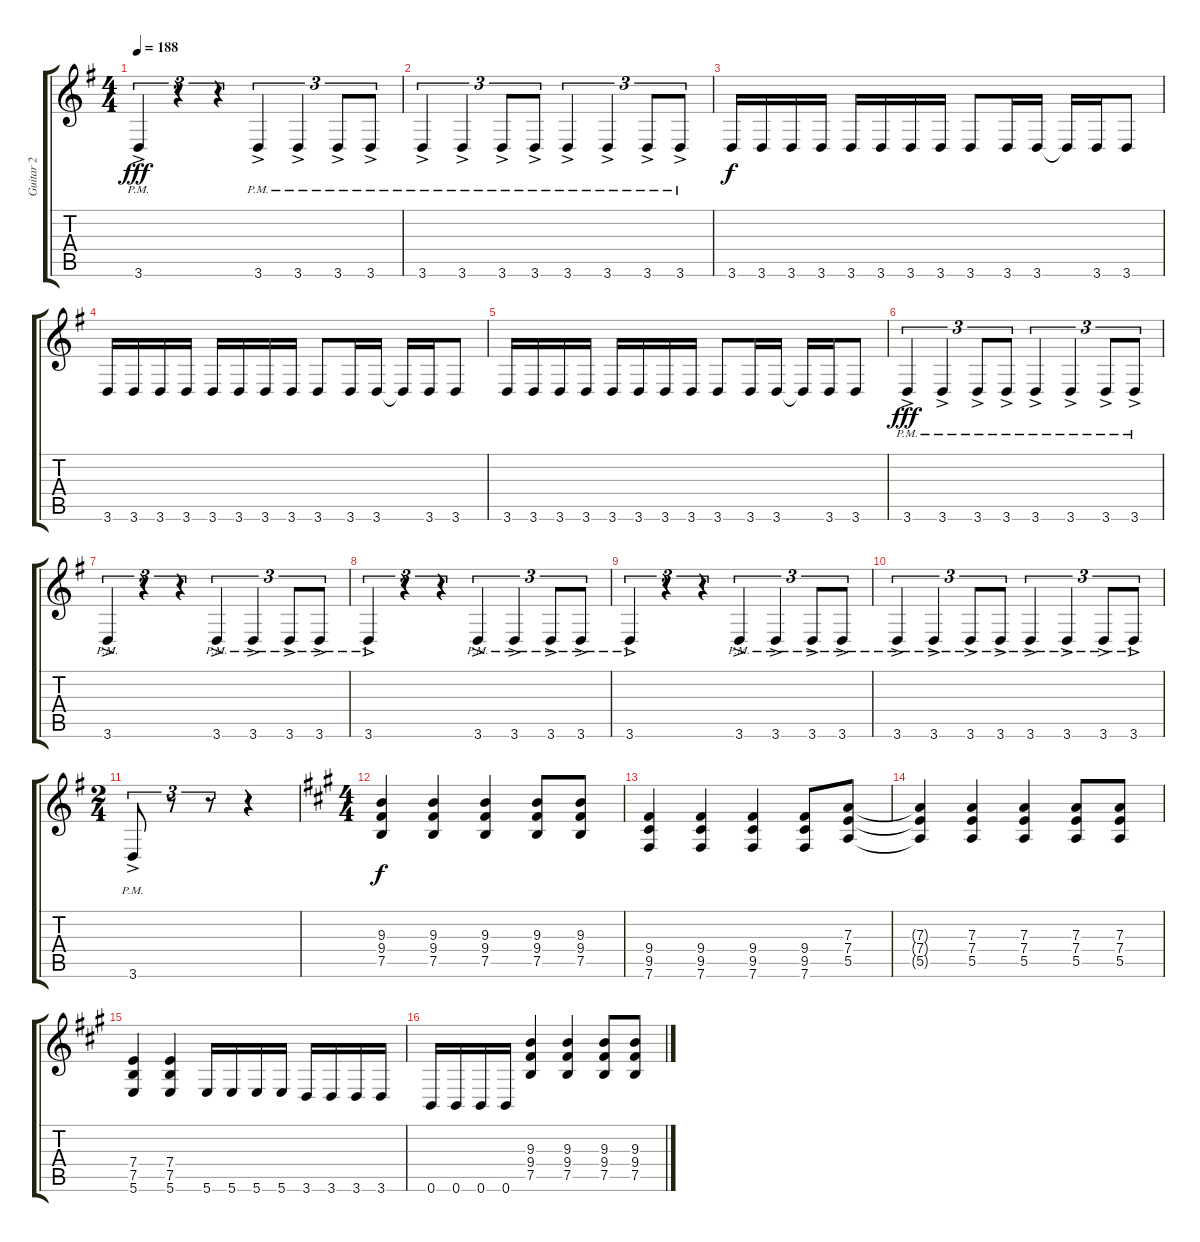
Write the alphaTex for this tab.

\track ("Guitar 2" "Guitar 2") {instrument overdrivenguitar}
\staff {score tabs}
\tuning (B3 Gb3 D3 A2 E2 B1) {hide}
\ts (4 4)
\tempo 188
\clef g2
\ks eminor
3.6{ac pm}.4{tu (3 2) dy fff} r.4{tu (3 2)} r.4{tu (3 2)} 3.6{ac pm}.4{tu (3 2)} 3.6{ac pm}.4{tu (3 2)} 3.6{ac pm}.8{tu (3 2)} 3.6{ac pm}.8{tu (3 2)} |
3.6{ac pm}.4{tu (3 2)} 3.6{ac pm}.4{tu (3 2)} 3.6{ac pm}.8{tu (3 2)} 3.6{ac pm}.8{tu (3 2)} 3.6{ac pm}.4{tu (3 2)} 3.6{ac pm}.4{tu (3 2)} 3.6{ac pm}.8{tu (3 2)} 3.6{ac pm}.8{tu (3 2)} |
3.6.16{dy f} 3.6.16 3.6.16 3.6.16 3.6.16 3.6.16 3.6.16 3.6.16 3.6.8 3.6.16 3.6.16 3.6{t}.16 3.6.16 3.6.8 |
3.6.16 3.6.16 3.6.16 3.6.16 3.6.16 3.6.16 3.6.16 3.6.16 3.6.8 3.6.16 3.6.16 3.6{t}.16 3.6.16 3.6.8 |
3.6.16 3.6.16 3.6.16 3.6.16 3.6.16 3.6.16 3.6.16 3.6.16 3.6.8 3.6.16 3.6.16 3.6{t}.16 3.6.16 3.6.8 |
3.6{ac pm}.4{tu (3 2) dy fff} 3.6{ac pm}.4{tu (3 2)} 3.6{ac pm}.8{tu (3 2)} 3.6{ac pm}.8{tu (3 2)} 3.6{ac pm}.4{tu (3 2)} 3.6{ac pm}.4{tu (3 2)} 3.6{ac pm}.8{tu (3 2)} 3.6{ac pm}.8{tu (3 2)} |
3.6{ac pm}.4{tu (3 2)} r.4{tu (3 2)} r.4{tu (3 2)} 3.6{ac pm}.4{tu (3 2)} 3.6{ac pm}.4{tu (3 2)} 3.6{ac pm}.8{tu (3 2)} 3.6{ac pm}.8{tu (3 2)} |
3.6{ac pm}.4{tu (3 2)} r.4{tu (3 2)} r.4{tu (3 2)} 3.6{ac pm}.4{tu (3 2)} 3.6{ac pm}.4{tu (3 2)} 3.6{ac pm}.8{tu (3 2)} 3.6{ac pm}.8{tu (3 2)} |
3.6{ac pm}.4{tu (3 2)} r.4{tu (3 2)} r.4{tu (3 2)} 3.6{ac pm}.4{tu (3 2)} 3.6{ac pm}.4{tu (3 2)} 3.6{ac pm}.8{tu (3 2)} 3.6{ac pm}.8{tu (3 2)} |
3.6{ac pm}.4{tu (3 2)} 3.6{ac pm}.4{tu (3 2)} 3.6{ac pm}.8{tu (3 2)} 3.6{ac pm}.8{tu (3 2)} 3.6{ac pm}.4{tu (3 2)} 3.6{ac pm}.4{tu (3 2)} 3.6{ac pm}.8{tu (3 2)} 3.6{ac pm}.8{tu (3 2)} |
\ts (2 4)
3.6{ac pm}.8{tu (3 2)} r.8{tu (3 2)} r.8{tu (3 2)} r.4 |
\ts (4 4)
\ks f#minor
(9.3 9.4 7.5).4{dy f instrument overdrivenguitar} (9.3 9.4 7.5).4 (9.3 9.4 7.5).4 (9.3 9.4 7.5).8 (9.3 9.4 7.5).8 |
(9.4 9.5 7.6).4 (9.4 9.5 7.6).4 (9.4 9.5 7.6).4 (9.4 9.5 7.6).8 (7.3 7.4 5.5).8 |
(7.3{t} 7.4{t} 5.5{t}).4 (7.3 7.4 5.5).4 (7.3 7.4 5.5).4 (7.3 7.4 5.5).8 (7.3 7.4 5.5).8 |
(7.4 7.5 5.6).4 (7.4 7.5 5.6).4 5.6.16 5.6.16 5.6.16 5.6.16 3.6.16 3.6.16 3.6.16 3.6.16 |
0.6.16 0.6.16 0.6.16 0.6.16 (9.3 9.4 7.5).4 (9.3 9.4 7.5).4 (9.3 9.4 7.5).8 (9.3 9.4 7.5).8
